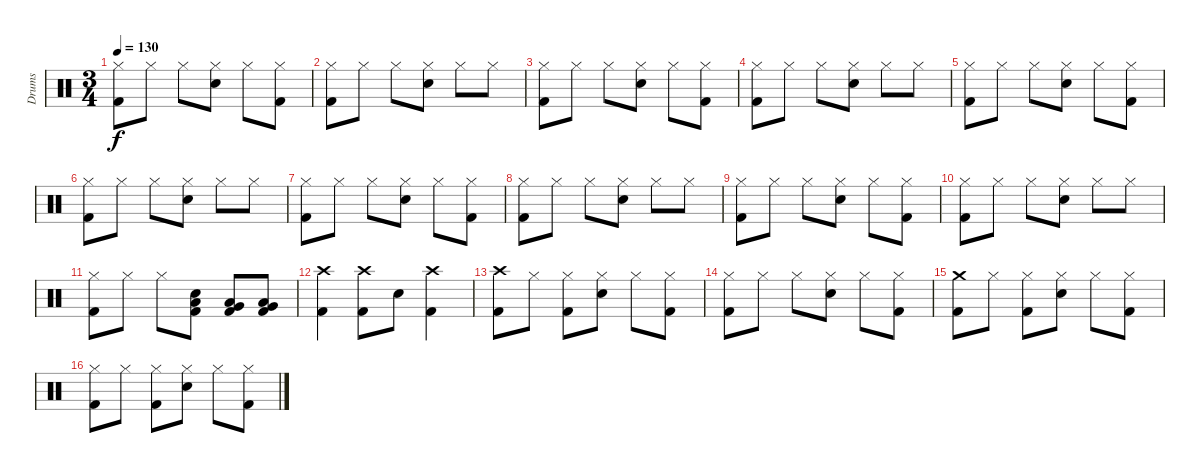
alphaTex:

\track ("Drums" "Drums") {instrument percussion}
\staff {score}
\articulation defaults
\ts (3 4)
\tempo 130
\clef neutral
\ks c
("Hi-Hat (closed)" "Kick (hit) 2").8{dy f} "Hi-Hat (closed)".8 "Hi-Hat (closed)".8 ("Hi-Hat (closed)" "Electric Snare (hit)").8 "Hi-Hat (closed)".8 ("Hi-Hat (closed)" "Kick (hit) 2").8 |
("Hi-Hat (closed)" "Kick (hit) 2").8 "Hi-Hat (closed)".8 "Hi-Hat (closed)".8 ("Hi-Hat (closed)" "Electric Snare (hit)").8 "Hi-Hat (closed)".8 "Hi-Hat (closed)".8 |
("Hi-Hat (closed)" "Kick (hit) 2").8 "Hi-Hat (closed)".8 "Hi-Hat (closed)".8 ("Hi-Hat (closed)" "Electric Snare (hit)").8 "Hi-Hat (closed)".8 ("Hi-Hat (closed)" "Kick (hit) 2").8 |
("Hi-Hat (closed)" "Kick (hit) 2").8 "Hi-Hat (closed)".8 "Hi-Hat (closed)".8 ("Hi-Hat (closed)" "Electric Snare (hit)").8 "Hi-Hat (closed)".8 "Hi-Hat (closed)".8 |
("Hi-Hat (closed)" "Kick (hit) 2").8 "Hi-Hat (closed)".8 "Hi-Hat (closed)".8 ("Hi-Hat (closed)" "Electric Snare (hit)").8 "Hi-Hat (closed)".8 ("Hi-Hat (closed)" "Kick (hit) 2").8 |
("Hi-Hat (closed)" "Kick (hit) 2").8 "Hi-Hat (closed)".8 "Hi-Hat (closed)".8 ("Hi-Hat (closed)" "Electric Snare (hit)").8 "Hi-Hat (closed)".8 "Hi-Hat (closed)".8 |
("Hi-Hat (closed)" "Kick (hit) 2").8 "Hi-Hat (closed)".8 "Hi-Hat (closed)".8 ("Hi-Hat (closed)" "Electric Snare (hit)").8 "Hi-Hat (closed)".8 ("Hi-Hat (closed)" "Kick (hit) 2").8 |
("Hi-Hat (closed)" "Kick (hit) 2").8 "Hi-Hat (closed)".8 "Hi-Hat (closed)".8 ("Hi-Hat (closed)" "Electric Snare (hit)").8 "Hi-Hat (closed)".8 "Hi-Hat (closed)".8 |
("Hi-Hat (closed)" "Kick (hit) 2").8 "Hi-Hat (closed)".8 "Hi-Hat (closed)".8 ("Hi-Hat (closed)" "Electric Snare (hit)").8 "Hi-Hat (closed)".8 ("Hi-Hat (closed)" "Kick (hit) 2").8 |
("Hi-Hat (closed)" "Kick (hit) 2").8 "Hi-Hat (closed)".8 "Hi-Hat (closed)".8 ("Hi-Hat (closed)" "Electric Snare (hit)").8 "Hi-Hat (closed)".8 "Hi-Hat (closed)".8 |
("Hi-Hat (closed)" "Kick (hit) 2").8 "Hi-Hat (closed)".8 "Hi-Hat (closed)".8 ("Low Tom (hit)" "Electric Snare (hit)" "Kick (hit) 2").8 ("Low Tom (hit)" "Very Low Tom (hit)" "Kick (hit) 2").8 ("Low Tom (hit)" "Very Low Tom (hit)" "Kick (hit) 2").8 |
("Crash high (hit)" "Kick (hit) 2").4 ("Crash high (hit)" "Kick (hit) 2").8 "Electric Snare (hit)".8 ("Crash high (hit)" "Kick (hit) 2").4 |
("Crash high (hit)" "Kick (hit) 2").8 "Hi-Hat (closed)".8 ("Hi-Hat (closed)" "Kick (hit) 2").8 ("Hi-Hat (closed)" "Electric Snare (hit)").8 "Hi-Hat (closed)".8 ("Hi-Hat (closed)" "Kick (hit) 2").8 |
("Hi-Hat (closed)" "Kick (hit) 2").8 "Hi-Hat (closed)".8 "Hi-Hat (closed)".8 ("Hi-Hat (closed)" "Electric Snare (hit)").8 "Hi-Hat (closed)".8 ("Hi-Hat (closed)" "Kick (hit) 2").8 |
("Crash medium (hit)" "Kick (hit) 2").8 "Hi-Hat (closed)".8 ("Hi-Hat (closed)" "Kick (hit) 2").8 ("Hi-Hat (closed)" "Electric Snare (hit)").8 "Hi-Hat (closed)".8 ("Hi-Hat (closed)" "Kick (hit) 2").8 |
("Hi-Hat (closed)" "Kick (hit) 2").8 "Hi-Hat (closed)".8 ("Hi-Hat (closed)" "Kick (hit) 2").8 ("Hi-Hat (closed)" "Electric Snare (hit)").8 "Hi-Hat (closed)".8 ("Hi-Hat (closed)" "Kick (hit) 2").8
